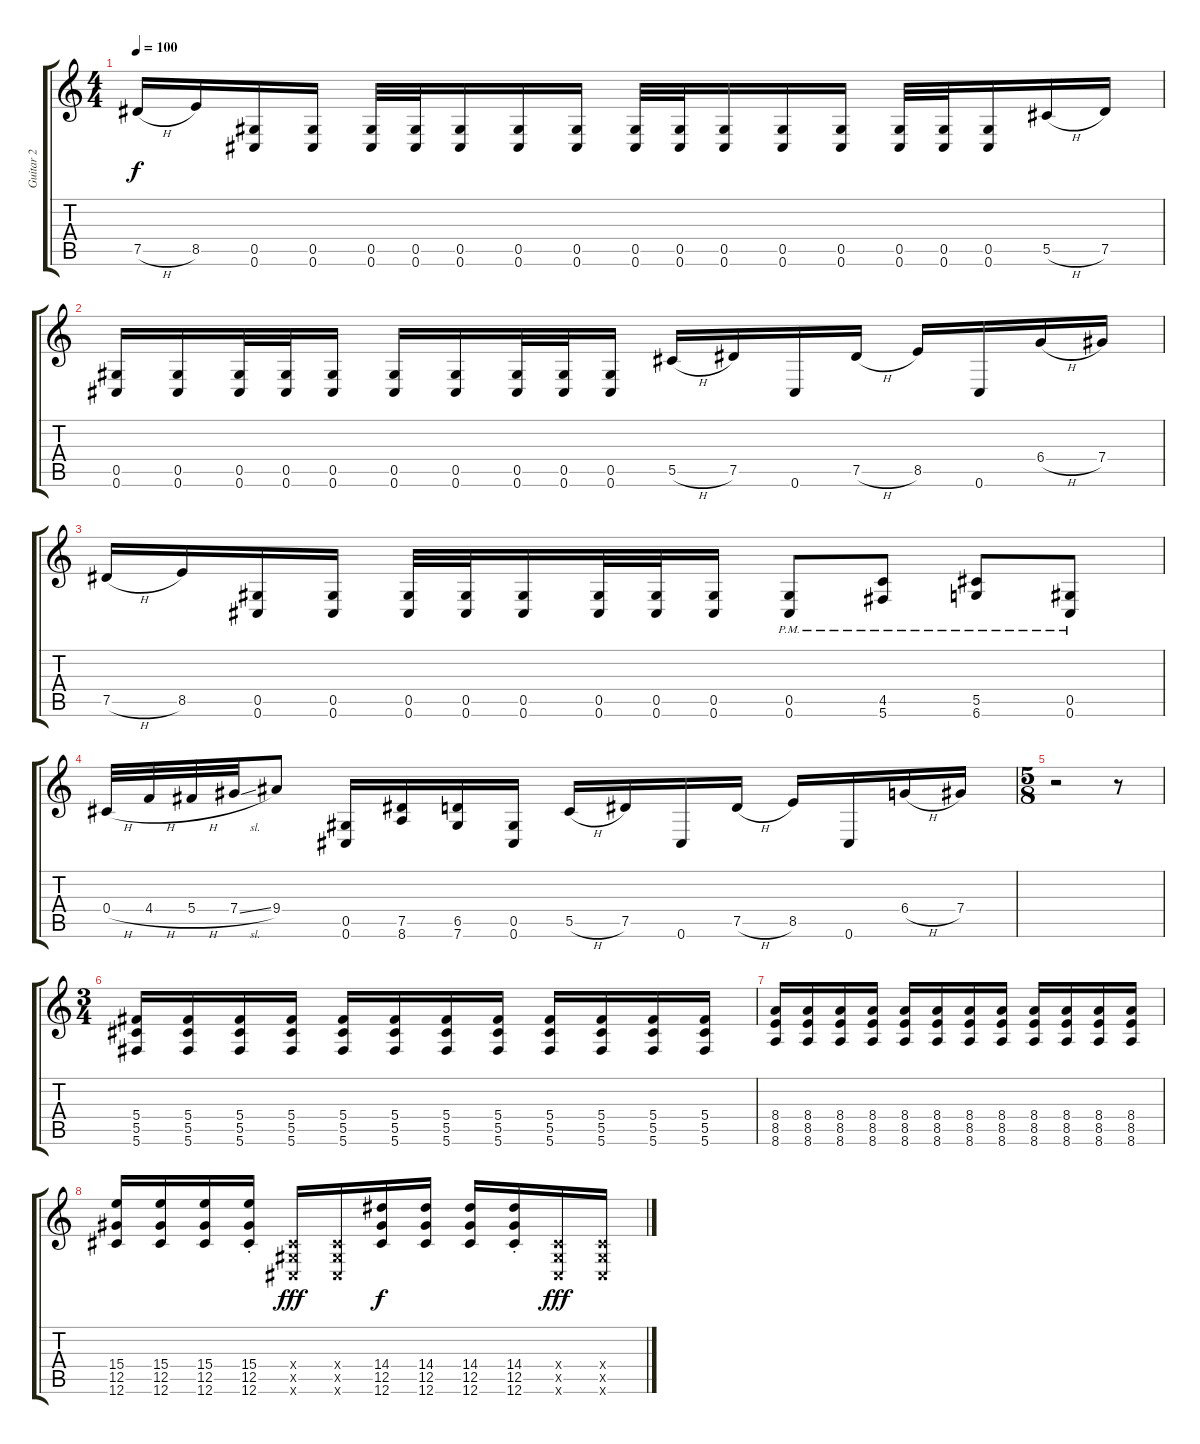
\track ("Guitar 2" "Guitar 2") {instrument distortionguitar}
\staff {score tabs}
\tuning (Eb4 Bb3 Gb3 Db3 Ab2 Db2) {hide}
\ts (4 4)
\tempo 100
\clef g2
\ks c
7.5{h}.16{dy f} 8.5.16 (0.5 0.6).16 (0.5 0.6).16 (0.5 0.6).32 (0.5 0.6).32 (0.5 0.6).16 (0.5 0.6).16 (0.5 0.6).16 (0.5 0.6).32 (0.5 0.6).32 (0.5 0.6).16 (0.5 0.6).16 (0.5 0.6).16 (0.5 0.6).32 (0.5 0.6).32 (0.5 0.6).16 5.5{h}.16 7.5.16 |
(0.5 0.6).16 (0.5 0.6).16 (0.5 0.6).32 (0.5 0.6).32 (0.5 0.6).16 (0.5 0.6).16 (0.5 0.6).16 (0.5 0.6).32 (0.5 0.6).32 (0.5 0.6).16 5.5{h}.16 7.5.16 0.6.16 7.5{h}.16 8.5.16 0.6.16 6.4{h}.16 7.4.16 |
7.5{h}.16 8.5.16 (0.5 0.6).16 (0.5 0.6).16 (0.5 0.6).32 (0.5 0.6).32 (0.5 0.6).16 (0.5 0.6).32 (0.5 0.6).32 (0.5 0.6).16 (0.5{pm} 0.6{pm}).8 (4.5{pm} 5.6{pm}).8 (5.5{pm} 6.6{pm}).8 (0.5{pm} 0.6{pm}).8 |
0.4{h}.32 4.4{h}.32 5.4{h}.32 7.4{sl}.32 9.4.8 (0.5 0.6).16 (7.5 8.6).16 (6.5 7.6).16 (0.5 0.6).16 5.5{h}.16 7.5.16 0.6.16 7.5{h}.16 8.5.16 0.6.16 6.4{h}.16 7.4.16 |
\ts (5 8)
r.2 r.8 |
\ts (3 4)
(5.4 5.5 5.6).16 (5.4 5.5 5.6).16 (5.4 5.5 5.6).16 (5.4 5.5 5.6).16 (5.4 5.5 5.6).16 (5.4 5.5 5.6).16 (5.4 5.5 5.6).16 (5.4 5.5 5.6).16 (5.4 5.5 5.6).16 (5.4 5.5 5.6).16 (5.4 5.5 5.6).16 (5.4 5.5 5.6).16 |
(8.4 8.5 8.6).16 (8.4 8.5 8.6).16 (8.4 8.5 8.6).16 (8.4 8.5 8.6).16 (8.4 8.5 8.6).16 (8.4 8.5 8.6).16 (8.4 8.5 8.6).16 (8.4 8.5 8.6).16 (8.4 8.5 8.6).16 (8.4 8.5 8.6).16 (8.4 8.5 8.6).16 (8.4 8.5 8.6).16 |
(15.4 12.5 12.6).16 (15.4 12.5 12.6).16 (15.4 12.5 12.6).16 (15.4 12.5 12.6{st}).16 (0.4{x} 0.5{x} 0.6{x}).16{dy fff} (0.4{x} 0.5{x} 0.6{x}).16 (14.4 12.5 12.6).16{dy f} (14.4 12.5 12.6).16 (14.4 12.5 12.6).16 (14.4 12.5 12.6{st}).16 (0.4{x} 0.5{x} 0.6{x}).16{dy fff} (0.4{x} 0.5{x} 0.6{x}).16
